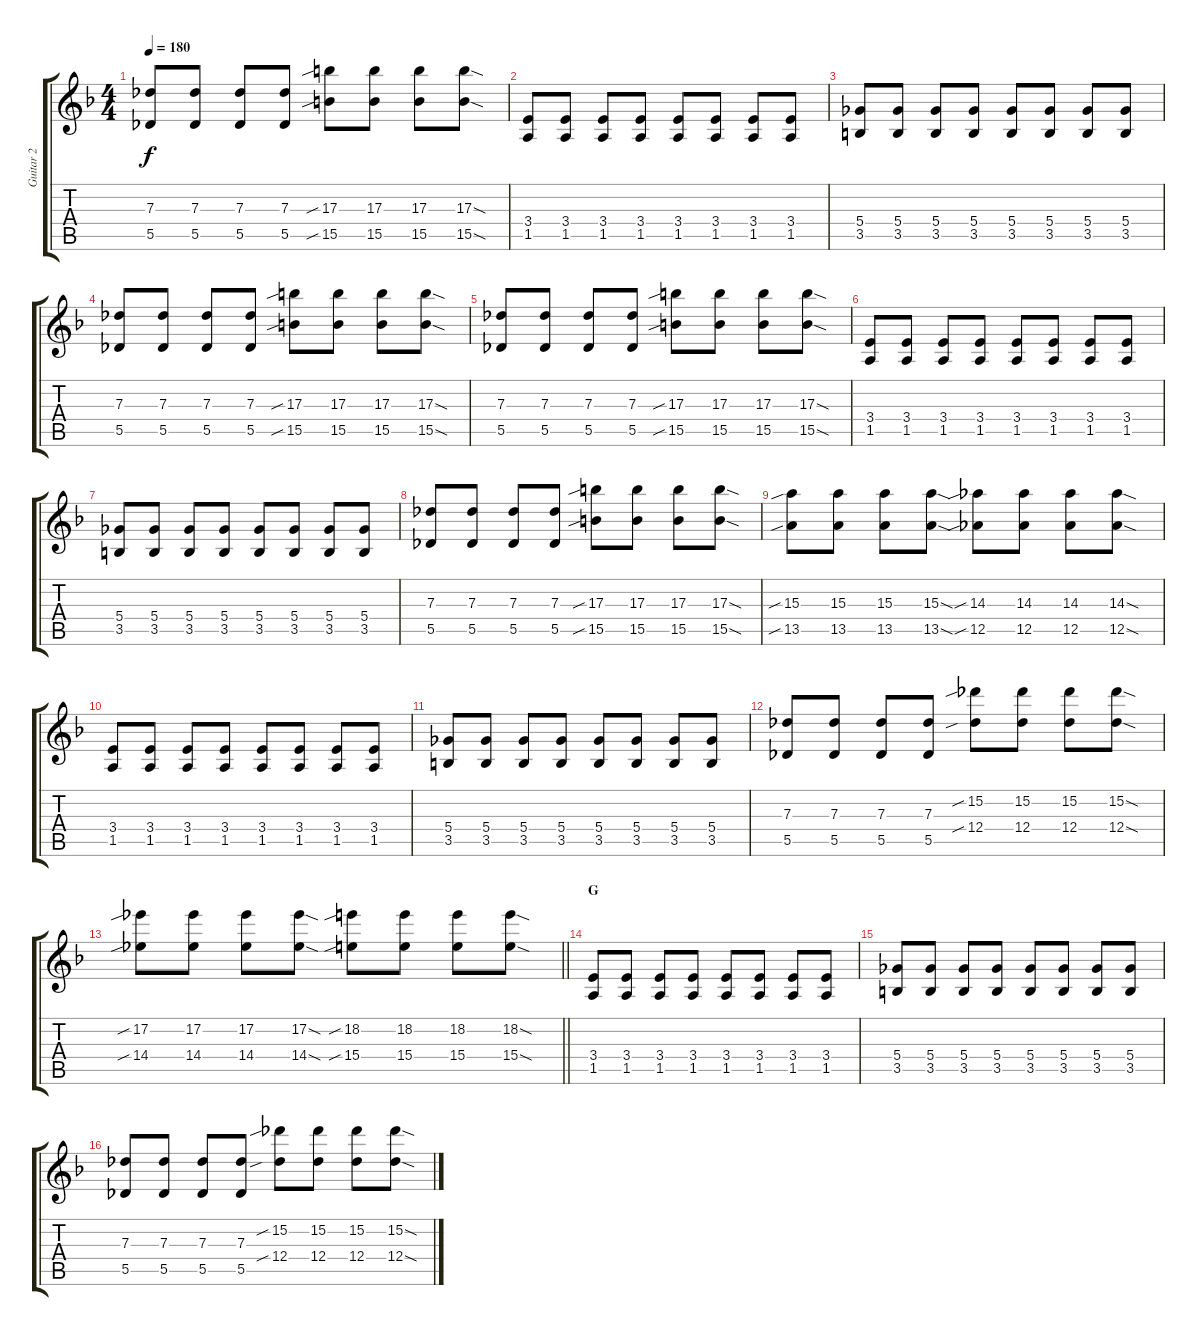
\track ("Guitar 2" "Guitar 2") {instrument distortionguitar}
\staff {score tabs}
\tuning (Eb4 Bb3 Gb3 Db3 Ab2 Eb2) {hide}
\ts (4 4)
\tempo 180
\clef g2
\ks dminor
(7.3 5.5).8{dy f} (7.3 5.5).8 (7.3 5.5).8 (7.3 5.5).8 (17.3{sib} 15.5{sib}).8 (17.3 15.5).8 (17.3 15.5).8 (17.3{sod} 15.5{sod}).8 |
(3.4 1.5).8 (3.4 1.5).8 (3.4 1.5).8 (3.4 1.5).8 (3.4 1.5).8 (3.4 1.5).8 (3.4 1.5).8 (3.4 1.5).8 |
(5.4 3.5).8 (5.4 3.5).8 (5.4 3.5).8 (5.4 3.5).8 (5.4 3.5).8 (5.4 3.5).8 (5.4 3.5).8 (5.4 3.5).8 |
(7.3 5.5).8 (7.3 5.5).8 (7.3 5.5).8 (7.3 5.5).8 (17.3{sib} 15.5{sib}).8 (17.3 15.5).8 (17.3 15.5).8 (17.3{sod} 15.5{sod}).8 |
(7.3 5.5).8 (7.3 5.5).8 (7.3 5.5).8 (7.3 5.5).8 (17.3{sib} 15.5{sib}).8 (17.3 15.5).8 (17.3 15.5).8 (17.3{sod} 15.5{sod}).8 |
(3.4 1.5).8 (3.4 1.5).8 (3.4 1.5).8 (3.4 1.5).8 (3.4 1.5).8 (3.4 1.5).8 (3.4 1.5).8 (3.4 1.5).8 |
(5.4 3.5).8 (5.4 3.5).8 (5.4 3.5).8 (5.4 3.5).8 (5.4 3.5).8 (5.4 3.5).8 (5.4 3.5).8 (5.4 3.5).8 |
(7.3 5.5).8 (7.3 5.5).8 (7.3 5.5).8 (7.3 5.5).8 (17.3{sib} 15.5{sib}).8 (17.3 15.5).8 (17.3 15.5).8 (17.3{sod} 15.5{sod}).8 |
(15.3{sib} 13.5{sib}).8 (15.3 13.5).8 (15.3 13.5).8 (15.3{sod} 13.5{sod}).8 (14.3{sib} 12.5{sib}).8 (14.3 12.5).8 (14.3 12.5).8 (14.3{sod} 12.5{sod}).8 |
(3.4 1.5).8 (3.4 1.5).8 (3.4 1.5).8 (3.4 1.5).8 (3.4 1.5).8 (3.4 1.5).8 (3.4 1.5).8 (3.4 1.5).8 |
(5.4 3.5).8 (5.4 3.5).8 (5.4 3.5).8 (5.4 3.5).8 (5.4 3.5).8 (5.4 3.5).8 (5.4 3.5).8 (5.4 3.5).8 |
(7.3 5.5).8 (7.3 5.5).8 (7.3 5.5).8 (7.3 5.5).8 (15.2{sib} 12.4{sib}).8 (15.2 12.4).8 (15.2 12.4).8 (15.2{sod} 12.4{sod}).8 |
\barLineRight lightlight
(17.2{sib} 14.4{sib}).8 (17.2 14.4).8 (17.2 14.4).8 (17.2{sod} 14.4{sod}).8 (18.2{sib} 15.4{sib}).8 (18.2 15.4).8 (18.2 15.4).8 (18.2{sod} 15.4{sod}).8 |
\section ("" "G")
(3.4 1.5).8 (3.4 1.5).8 (3.4 1.5).8 (3.4 1.5).8 (3.4 1.5).8 (3.4 1.5).8 (3.4 1.5).8 (3.4 1.5).8 |
(5.4 3.5).8 (5.4 3.5).8 (5.4 3.5).8 (5.4 3.5).8 (5.4 3.5).8 (5.4 3.5).8 (5.4 3.5).8 (5.4 3.5).8 |
(7.3 5.5).8 (7.3 5.5).8 (7.3 5.5).8 (7.3 5.5).8 (15.2{sib} 12.4{sib}).8 (15.2 12.4).8 (15.2 12.4).8 (15.2{sod} 12.4{sod}).8
